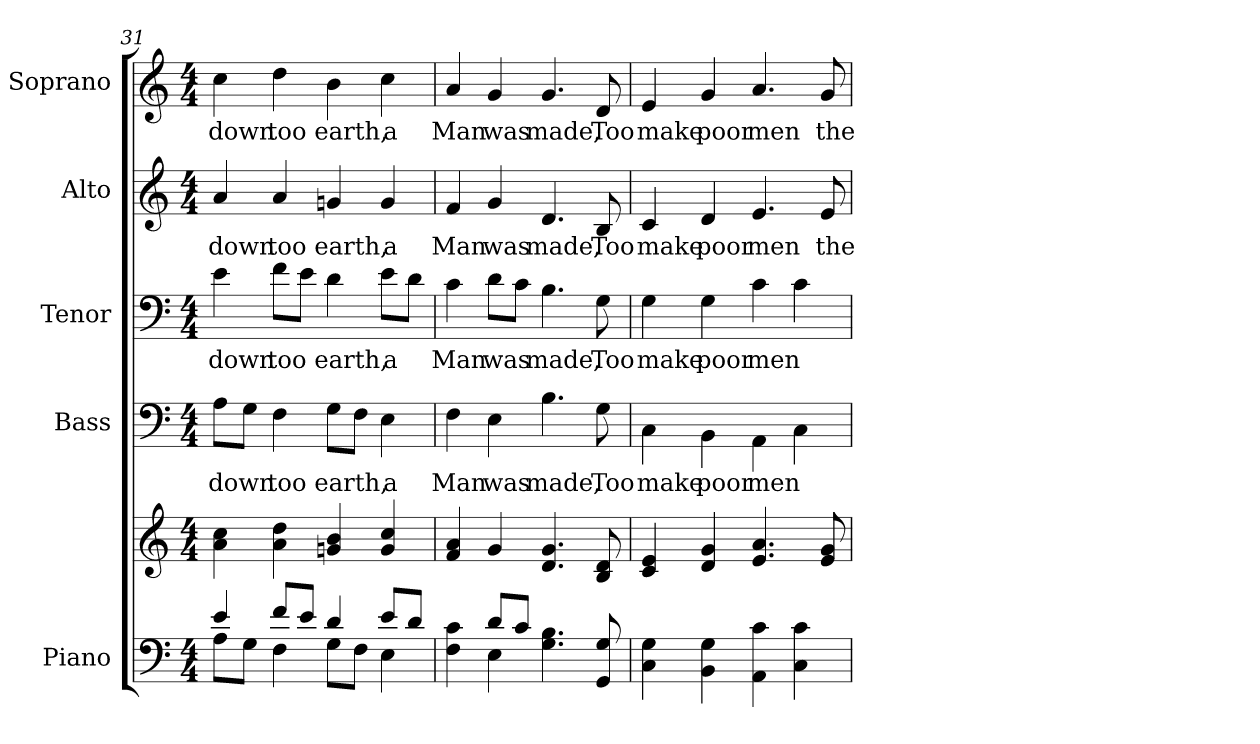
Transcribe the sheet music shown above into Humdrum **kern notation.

**kern	**kern	**kern	**text	**kern	**text	**kern	**text	**kern	**text
*part5	*part5	*part4	*part4	*part3	*part3	*part2	*part2	*part1	*part1
*staff6	*staff5	*staff4	*staff4	*staff3	*staff3	*staff2	*staff2	*staff1	*staff1
*I"Piano	*	*I"Bass	*	*I"Tenor	*	*I"Alto	*	*I"Soprano	*
*I'Pno.	*	*I'B.	*	*I'T.	*	*I'A.	*	*I'S.	*
!!LO:PB:g=z
*clefF4	*clefG2	*clefF4	*	*clefF4	*	*clefG2	*	*clefG2	*
*k[]	*k[]	*k[]	*	*k[]	*	*k[]	*	*k[]	*
*C:	*C:	*C:	*	*C:	*	*C:	*	*C:	*
*M4/4	*M4/4	*M4/4	*	*M4/4	*	*M4/4	*	*M4/4	*
=31	=31	=31	=31	=31	=31	=31	=31	=31	=31
*^	*	*	*	*	*	*	*	*	*
!	!	!	!	!LO:LY:b:color=#000000	!	!	!	!	!	!
!	!	!	!	!	!	!LO:LY:b:color=#000000	!	!	!	!
!	!	!	!	!	!	!	!	!LO:LY:b:color=#000000	!	!
!	!	!	!	!	!	!	!	!	!	!LO:LY:b:color=#000000
4ei/	8Ai\L	4ai\ 4cci	8Ai\L	down	4ei\	down	4ai/	down	4cci\	down
.	8Gi\J	.	8Gi\J	.	.	.	.	.	.	.
!	!	!	!	!LO:LY:b:color=#000000	!	!	!	!	!	!
!	!	!	!	!	!	!LO:LY:b:color=#000000	!	!	!	!
!	!	!	!	!	!	!	!	!LO:LY:b:color=#000000	!	!
!	!	!	!	!	!	!	!	!	!	!LO:LY:b:color=#000000
8fi/L	4Fi\	4ai\ 4ddi	4Fi\	too	8fi\L	too	4ai/	too	4ddi\	too
8ei/J	.	.	.	.	8ei\J	.	.	.	.	.
!	!	!	!	!LO:LY:b:color=#000000	!	!	!	!	!	!
!	!	!	!	!	!	!LO:LY:b:color=#000000	!	!	!	!
!	!	!	!	!	!	!	!	!LO:LY:b:color=#000000	!	!
!	!	!	!	!	!	!	!	!	!	!LO:LY:b:color=#000000
4di/	8Gi\L	4gni/ 4bi	8Gi\L	earth,	4di\	earth,	4gni/	earth,	4bi\	earth,
.	8Fi\J	.	8Fi\J	.	.	.	.	.	.	.
!	!	!	!	!LO:LY:b:color=#000000	!	!	!	!	!	!
!	!	!	!	!	!	!LO:LY:b:color=#000000	!	!	!	!
!	!	!	!	!	!	!	!	!LO:LY:b:color=#000000	!	!
!	!	!	!	!	!	!	!	!	!	!LO:LY:b:color=#000000
8ei/L	4Ei\	4gi/ 4cci	4Ei\	a	8ei\L	a	4gi/	a	4cci\	a
8di/J	.	.	.	.	8di\J	.	.	.	.	.
=32	=32	=32	=32	=32	=32	=32	=32	=32	=32	=32
!	!	!	!	!LO:LY:b:color=#000000	!	!	!	!	!	!
!	!	!	!	!	!	!LO:LY:b:color=#000000	!	!	!	!
!	!	!	!	!	!	!	!	!LO:LY:b:color=#000000	!	!
!	!	!	!	!	!	!	!	!	!	!LO:LY:b:color=#000000
4Fi\ 4ci	4ryy	4fi/ 4ai	4Fi\	Man	4ci\	Man	4fi/	Man	4ai/	Man
!	!	!	!	!LO:LY:b:color=#000000	!	!	!	!	!	!
!	!	!	!	!	!	!LO:LY:b:color=#000000	!	!	!	!
!	!	!	!	!	!	!	!	!LO:LY:b:color=#000000	!	!
!	!	!	!	!	!	!	!	!	!	!LO:LY:b:color=#000000
8di/L	4Ei\	4gi/	4Ei\	was	8di\L	was	4gi/	was	4gi/	was
8ci/J	.	.	.	.	8ci\J	.	.	.	.	.
!	!	!	!	!LO:LY:b:color=#000000	!	!	!	!	!	!
!	!	!	!	!	!	!LO:LY:b:color=#000000	!	!	!	!
!	!	!	!	!	!	!	!	!LO:LY:b:color=#000000	!	!
!	!	!	!	!	!	!	!	!	!	!LO:LY:b:color=#000000
4.Gi\ 4.Bi	2ryy	4.di/ 4.gi	4.Bi\	made,	4.Bi\	made,	4.di/	made,	4.gi/	made,
!	!	!	!	!LO:LY:b:color=#000000	!	!	!	!	!	!
!	!	!	!	!	!	!LO:LY:b:color=#000000	!	!	!	!
!	!	!	!	!	!	!	!	!LO:LY:b:color=#000000	!	!
!	!	!	!	!	!	!	!	!	!	!LO:LY:b:color=#000000
8GGi/ 8Gi	.	8Bi/ 8di	8Gi\	Too	8Gi\	Too	8Bi/	Too	8di/	Too
*v	*v	*	*	*	*	*	*	*	*	*
!!LO:PB:g=z
=33	=33	=33	=33	=33	=33	=33	=33	=33	=33
!	!	!	!LO:LY:b:color=#000000	!	!	!	!	!	!
!	!	!	!	!	!LO:LY:b:color=#000000	!	!	!	!
!	!	!	!	!	!	!	!LO:LY:b:color=#000000	!	!
!	!	!	!	!	!	!	!	!	!LO:LY:b:color=#000000
4Ci\ 4Gi	4ci/ 4ei	4Ci\	make	4Gi\	make	4ci/	make	4ei/	make
!	!	!	!LO:LY:b:color=#000000	!	!	!	!	!	!
!	!	!	!	!	!LO:LY:b:color=#000000	!	!	!	!
!	!	!	!	!	!	!	!LO:LY:b:color=#000000	!	!
!	!	!	!	!	!	!	!	!	!LO:LY:b:color=#000000
4BBi\ 4Gi	4di/ 4gi	4BBi\	poor	4Gi\	poor	4di/	poor	4gi/	poor
!	!	!	!LO:LY:b:color=#000000	!	!	!	!	!	!
!	!	!	!	!	!LO:LY:b:color=#000000	!	!	!	!
!	!	!	!	!	!	!	!LO:LY:b:color=#000000	!	!
!	!	!	!	!	!	!	!	!	!LO:LY:b:color=#000000
4AAi\ 4ci	4.ei/ 4.ai	4AAi\	men	4ci\	men	4.ei/	men	4.ai/	men
4Ci\ 4ci	.	4Ci\	.	4ci\	.	.	.	.	.
!	!	!	!	!	!	!	!LO:LY:b:color=#000000	!	!
!	!	!	!	!	!	!	!	!	!LO:LY:b:color=#000000
.	8ei/ 8gi	.	.	.	.	8ei/	the	8gi/	the
=	=	=	=	=	=	=	=	=	=
*-	*-	*-	*-	*-	*-	*-	*-	*-	*-
